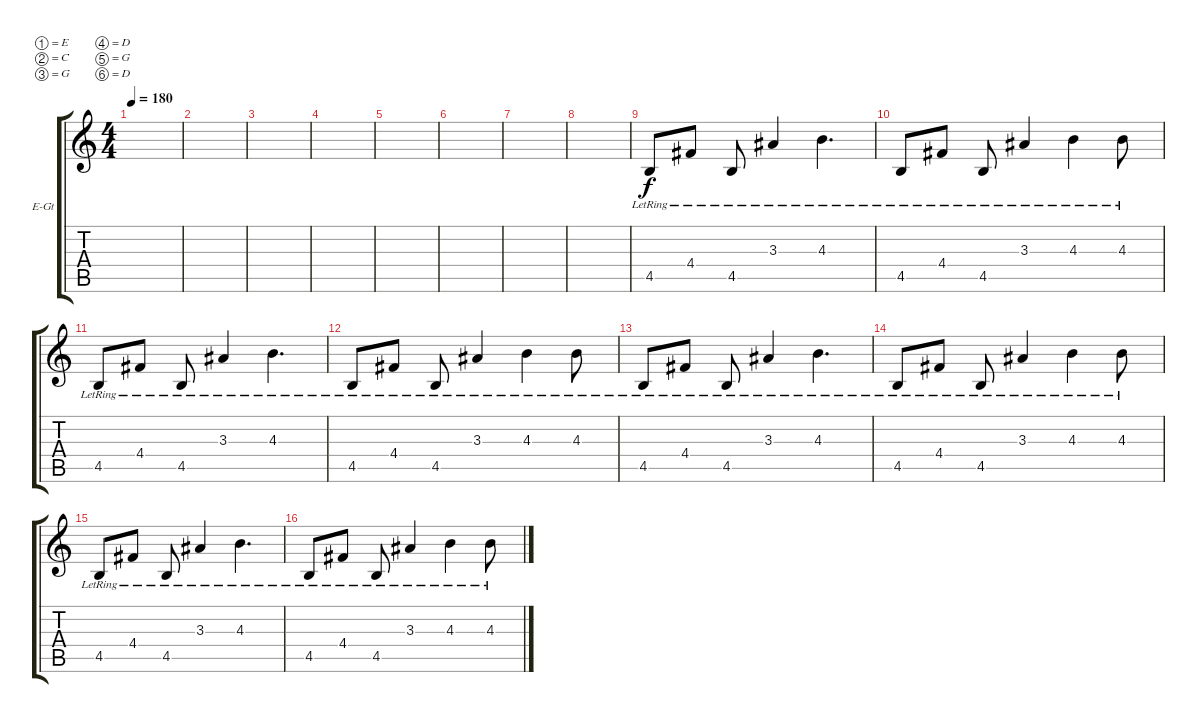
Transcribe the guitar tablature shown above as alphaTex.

\defaultSystemsLayout 4
\bracketExtendMode groupsimilarinstruments
\firstSystemTrackNameOrientation horizontal
\otherSystemsTrackNameOrientation horizontal
\track ("Гитара (Лек) Ч" "E-Gt") {instrument electricguitarclean}
\staff {score tabs}
\tuning (E4 C4 G3 D3 G2 D2)
\ts (4 4)
\tempo 180
\clef g2
\scale
0.333333
\ks c
|
\scale
0.333333 |
\scale
0.333333 |
\scale
0.333333 |
\scale
0.333333 |
\scale
0.333333 |
\scale
0.333333 |
\scale
0.333333 |
\scale
0.333333 4.5{lr}.8 4.4{lr}.8 4.5{lr}.8 3.3{lr}.4 4.3{lr}.4{d} |
\scale
0.333333 4.5{lr}.8 4.4{lr}.8 4.5{lr}.8 3.3{lr}.4 4.3{lr}.4 4.3{lr}.8 |
\scale
0.333333 4.5{lr}.8 4.4{lr}.8 4.5{lr}.8 3.3{lr}.4 4.3{lr}.4{d} |
\scale
0.333333 4.5{lr}.8 4.4{lr}.8 4.5{lr}.8 3.3{lr}.4 4.3{lr}.4 4.3{lr}.8 |
\scale
0.333333 4.5{lr}.8 4.4{lr}.8 4.5{lr}.8 3.3{lr}.4 4.3{lr}.4{d} |
\scale
0.333333 4.5{lr}.8 4.4{lr}.8 4.5{lr}.8 3.3{lr}.4 4.3{lr}.4 4.3{lr}.8 |
\scale
0.333333 4.5{lr}.8 4.4{lr}.8 4.5{lr}.8 3.3{lr}.4 4.3{lr}.4{d} |
\scale
0.333333 4.5{lr}.8 4.4{lr}.8 4.5{lr}.8 3.3{lr}.4 4.3{lr}.4 4.3{lr}.8
